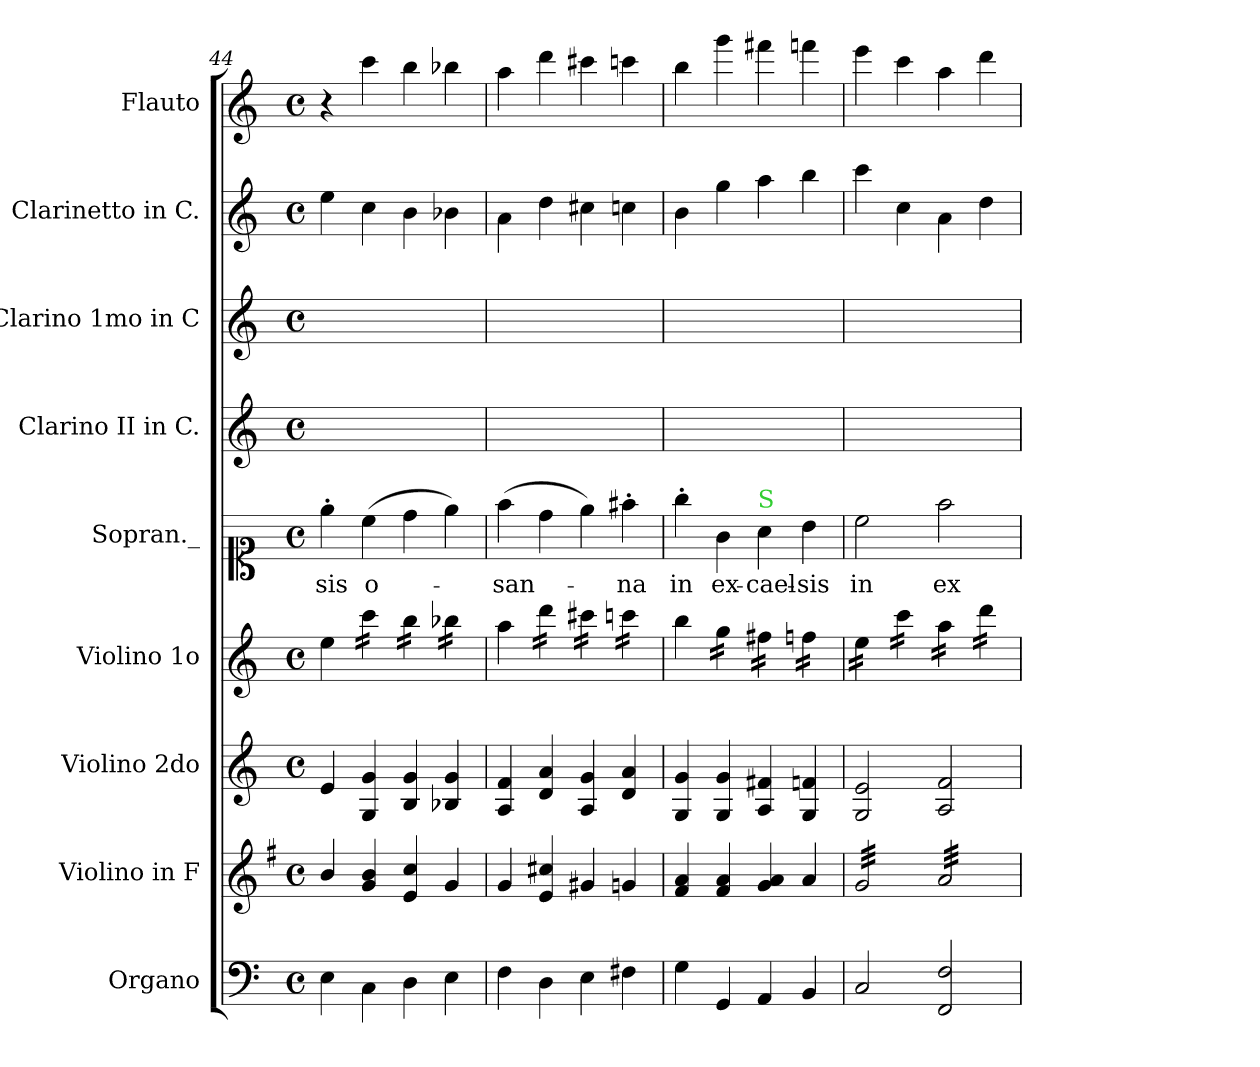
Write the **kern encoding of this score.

**kern	**kern	**kern	**kern	**kern	**text	**kern	**kern	**kern	**kern
*part9	*part8	*part7	*part6	*part5	*part5	*part4	*part3	*part2	*part1
*staff9	*staff8	*staff7	*staff6	*staff5	*staff5	*staff4	*staff3	*staff2	*staff1
*I"Organo	*I"Violino in F	*I"Violino 2do	*I"Violino 1o	*I"Sopran._	*	*I"Clarino II in C.	*I"Clarino 1mo in C	*I"Clarinetto in C.	*I"Flauto
*I'org	*I'vl in F	*I'vl 2	*I'vl 1	*I'S	*	*I'clar 2	*I'clar 1	*I'cl	*I'fl
*clefF4	*clefG2	*clefG2	*clefG2	*clefC1	*	*clefG2	*clefG2	*clefG2	*clefG2
*	*ITrd4c7	*	*	*	*	*	*	*	*
*k[]	*k[]	*k[]	*k[]	*k[]	*	*k[]	*k[]	*k[]	*k[]
*C:	*C:	*C:	*C:	*C:	*	*C:	*C:	*C:	*C:
*M4/4	*M4/4	*M4/4	*M4/4	*M4/4	*	*M4/4	*M4/4	*M4/4	*M4/4
*met(c)	*met(c)	*met(c)	*met(c)	*met(c)	*	*met(c)	*met(c)	*met(c)	*met(c)
=44	=44	=44	=44	=44	=44	=44	=44	=44	=44
4E\	4e/	4e/	4ee\	4ee'\	-sis	1ryy	1ryy	4ee\	4r
*	*	*	*tremolo	*	*	*	*	*	*
4C\	4c/ 4e/	4G/ 4g/	16ccc\LL	(4cc\	o-	.	.	4cc\	4ccc\
.	.	.	16ccc\	.	.	.	.	.	.
.	.	.	16ccc\	.	.	.	.	.	.
.	.	.	16ccc\JJ	.	.	.	.	.	.
4D\	4A/ 4f/	4B/ 4g/	16bb\LL	4dd\	.	.	.	4b\	4bb\
.	.	.	16bb\	.	.	.	.	.	.
.	.	.	16bb\	.	.	.	.	.	.
.	.	.	16bb\JJ	.	.	.	.	.	.
4E\	4c/	4B-X/ 4g/	16bb-X\LL	4ee\)	.	.	.	4b-X\	4bb-X\
.	.	.	16bb-X\	.	.	.	.	.	.
.	.	.	16bb-X\	.	.	.	.	.	.
.	.	.	16bb-X\JJ	.	.	.	.	.	.
*	*	*	*Xtremolo	*	*	*	*	*	*
=45	=45	=45	=45	=45	=45	=45	=45	=45	=45
4F\	4c/	4A/ 4f/	4aa\	(4ff\	-san-	1ryy	1ryy	4a\	4aa\
*	*	*	*tremolo	*	*	*	*	*	*
4D\	4A/ 4f#X/	4d/ 4a/	16ddd\LL	4dd\	.	.	.	4dd\	4ddd\
.	.	.	16ddd\	.	.	.	.	.	.
.	.	.	16ddd\	.	.	.	.	.	.
.	.	.	16ddd\JJ	.	.	.	.	.	.
4E\	4c#X/	4A/ 4g/	16ccc#X\LL	4ee\)	.	.	.	4cc#X\	4ccc#X\
.	.	.	16ccc#X\	.	.	.	.	.	.
.	.	.	16ccc#X\	.	.	.	.	.	.
.	.	.	16ccc#X\JJ	.	.	.	.	.	.
4F#X\	4cn/	4d/ 4a/	16cccn\LL	4ff#X'\	-na	.	.	4ccn\	4cccn\
.	.	.	16cccn\	.	.	.	.	.	.
.	.	.	16cccn\	.	.	.	.	.	.
.	.	.	16cccn\JJ	.	.	.	.	.	.
*	*	*	*Xtremolo	*	*	*	*	*	*
=46	=46	=46	=46	=46	=46	=46	=46	=46	=46
4G\	4B/ 4d/	4G/ 4g/	4bb\	4gg'\	in	1ryy	1ryy	4b\	4bb\
*	*	*	*tremolo	*	*	*	*	*	*
4GG/	4B/ 4d/	4G/ 4g/	16gg\LL	4g\	ex-	.	.	4gg\	4ggg\
.	.	.	16gg\	.	.	.	.	.	.
.	.	.	16gg\	.	.	.	.	.	.
.	.	.	16gg\JJ	.	.	.	.	.	.
!	!	!	!	!LO:TX:a:color=limegreen:t=S	!	!	!	!	!
4AA/	4c/ 4d/	4A/ 4f#X/	16ff#X\LL	4a\	-cael-	.	.	4aa\	4fff#X\
.	.	.	16ff#X\	.	.	.	.	.	.
.	.	.	16ff#X\	.	.	.	.	.	.
.	.	.	16ff#X\JJ	.	.	.	.	.	.
4BB/	4d/	4G/ 4fn/	16ffn\LL	4b\	-sis	.	.	4bb\	4fffn\
.	.	.	16ffn\	.	.	.	.	.	.
.	.	.	16ffn\	.	.	.	.	.	.
.	.	.	16ffn\JJ	.	.	.	.	.	.
=47	=47	=47	=47	=47	=47	=47	=47	=47	=47
*	*tremolo	*	*	*	*	*	*	*	*
2C/	32c/LLL	2G/ 2e/	16ee\LL	2cc\	in	1ryy	1ryy	4ccc\	4eee\
.	32c/	.	.	.	.	.	.	.	.
.	32c/	.	16ee\	.	.	.	.	.	.
.	32c/	.	.	.	.	.	.	.	.
.	32c/	.	16ee\	.	.	.	.	.	.
.	32c/	.	.	.	.	.	.	.	.
.	32c/	.	16ee\JJ	.	.	.	.	.	.
.	32c/	.	.	.	.	.	.	.	.
.	32c/	.	16ccc\LL	.	.	.	.	4cc\	4ccc\
.	32c/	.	.	.	.	.	.	.	.
.	32c/	.	16ccc\	.	.	.	.	.	.
.	32c/	.	.	.	.	.	.	.	.
.	32c/	.	16ccc\	.	.	.	.	.	.
.	32c/	.	.	.	.	.	.	.	.
.	32c/	.	16ccc\JJ	.	.	.	.	.	.
.	32c/JJJ	.	.	.	.	.	.	.	.
2FF/ 2F/	32d/LLL	2A/ 2f/	16aa\LL	2ff\	ex-	.	.	4a\	4aa\
.	32d/	.	.	.	.	.	.	.	.
.	32d/	.	16aa\	.	.	.	.	.	.
.	32d/	.	.	.	.	.	.	.	.
.	32d/	.	16aa\	.	.	.	.	.	.
.	32d/	.	.	.	.	.	.	.	.
.	32d/	.	16aa\JJ	.	.	.	.	.	.
.	32d/	.	.	.	.	.	.	.	.
.	32d/	.	16ddd\LL	.	.	.	.	4dd\	4ddd\
.	32d/	.	.	.	.	.	.	.	.
.	32d/	.	16ddd\	.	.	.	.	.	.
.	32d/	.	.	.	.	.	.	.	.
.	32d/	.	16ddd\	.	.	.	.	.	.
.	32d/	.	.	.	.	.	.	.	.
.	32d/	.	16ddd\JJ	.	.	.	.	.	.
*	*	*	*Xtremolo	*	*	*	*	*	*
.	32d/JJJ	.	.	.	.	.	.	.	.
*	*Xtremolo	*	*	*	*	*	*	*	*
=	=	=	=	=	=	=	=	=	=
*-	*-	*-	*-	*-	*-	*-	*-	*-	*-
